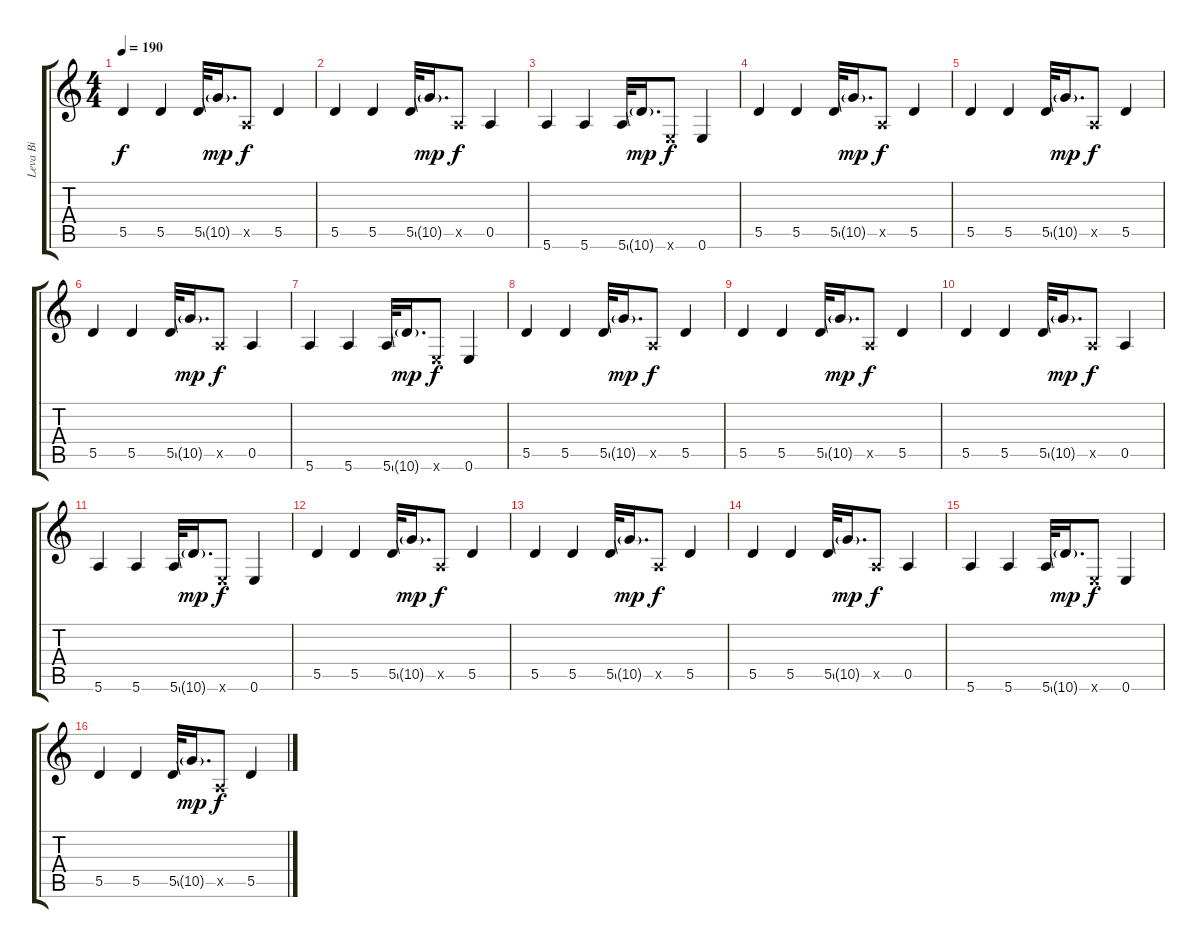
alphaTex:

\track ("Leva Bi" "Leva Bi") {instrument electricguitarmuted}
\staff {score tabs}
\tuning (E4 B3 G3 D3 A2 E2) {hide}
\ts (4 4)
\tempo 190
\clef g2
\ks c
5.5.4{dy f} 5.5.4 5.5{ss}.32 10.5{g}.16{d dy mp} 0.5{x}.8{dy f} 5.5.4 |
5.5.4 5.5.4 5.5{ss}.32 10.5{g}.16{d dy mp} 0.5{x}.8{dy f} 0.5.4 |
5.6.4 5.6.4 5.6{ss}.32 10.6{g}.16{d dy mp} 0.6{x}.8{dy f} 0.6.4 |
5.5.4 5.5.4 5.5{ss}.32 10.5{g}.16{d dy mp} 0.5{x}.8{dy f} 5.5.4 |
5.5.4 5.5.4 5.5{ss}.32 10.5{g}.16{d dy mp} 0.5{x}.8{dy f} 5.5.4 |
5.5.4 5.5.4 5.5{ss}.32 10.5{g}.16{d dy mp} 0.5{x}.8{dy f} 0.5.4 |
5.6.4 5.6.4 5.6{ss}.32 10.6{g}.16{d dy mp} 0.6{x}.8{dy f} 0.6.4 |
5.5.4 5.5.4 5.5{ss}.32 10.5{g}.16{d dy mp} 0.5{x}.8{dy f} 5.5.4 |
5.5.4 5.5.4 5.5{ss}.32 10.5{g}.16{d dy mp} 0.5{x}.8{dy f} 5.5.4 |
5.5.4 5.5.4 5.5{ss}.32 10.5{g}.16{d dy mp} 0.5{x}.8{dy f} 0.5.4 |
5.6.4 5.6.4 5.6{ss}.32 10.6{g}.16{d dy mp} 0.6{x}.8{dy f} 0.6.4 |
5.5.4 5.5.4 5.5{ss}.32 10.5{g}.16{d dy mp} 0.5{x}.8{dy f} 5.5.4 |
5.5.4 5.5.4 5.5{ss}.32 10.5{g}.16{d dy mp} 0.5{x}.8{dy f} 5.5.4 |
5.5.4 5.5.4 5.5{ss}.32 10.5{g}.16{d dy mp} 0.5{x}.8{dy f} 0.5.4 |
5.6.4 5.6.4 5.6{ss}.32 10.6{g}.16{d dy mp} 0.6{x}.8{dy f} 0.6.4 |
5.5.4 5.5.4 5.5{ss}.32 10.5{g}.16{d dy mp} 0.5{x}.8{dy f} 5.5.4
